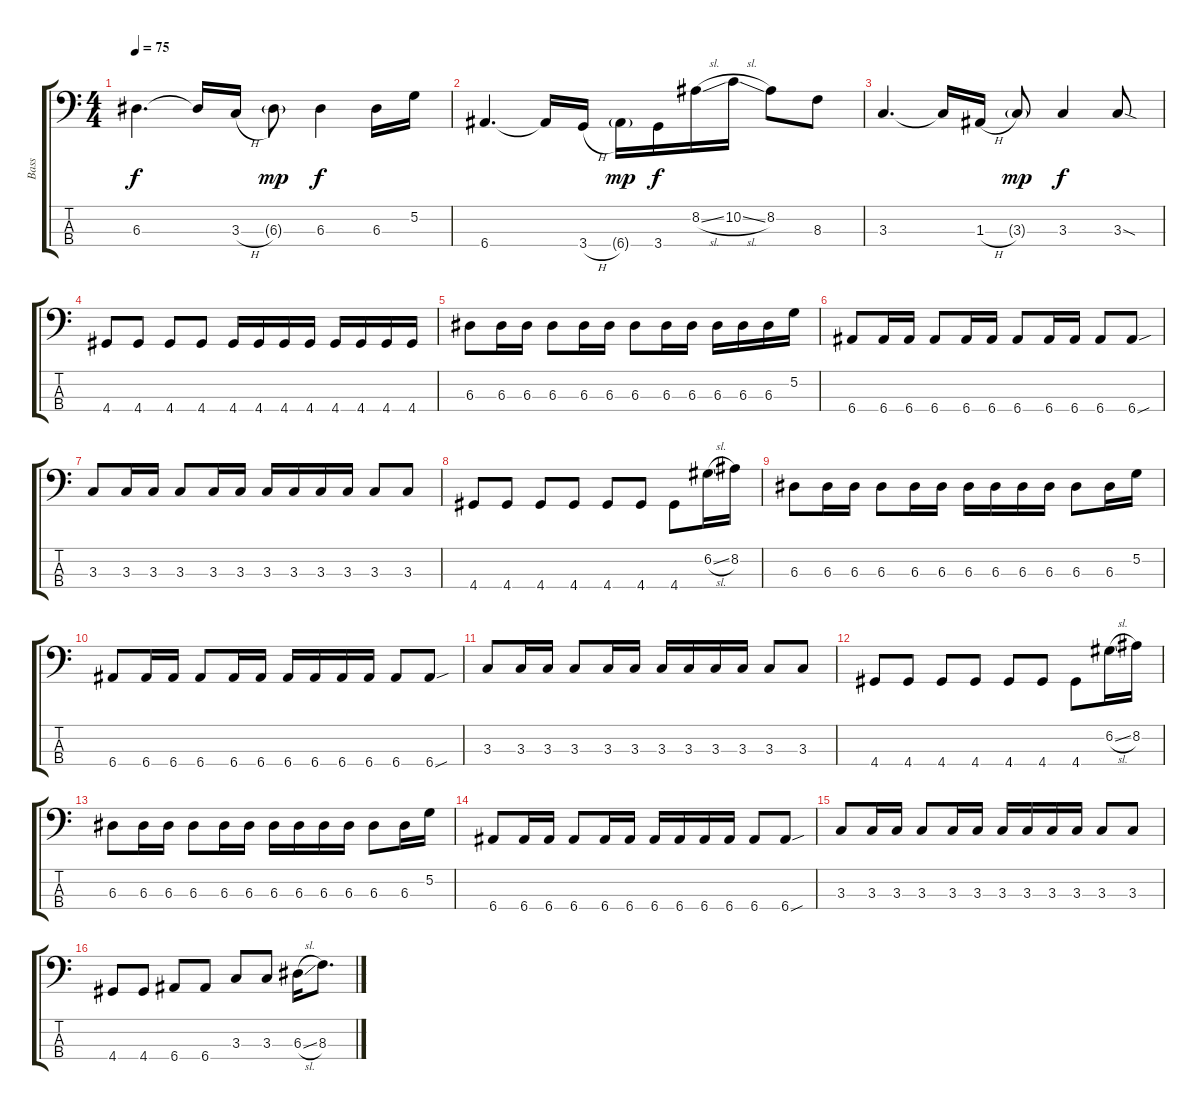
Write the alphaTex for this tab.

\track ("Bass" "Bass") {instrument electricbassfinger}
\staff {score tabs}
\tuning (G2 D2 A1 E1) {hide}
\ts (4 4)
\tempo 75
\clef f4
\ks c
6.3.4{d dy f} 6.3{t}.16 3.3{h}.16 6.3{g}.8{dy mp} 6.3.4{dy f} 6.3.16 5.2.16 |
6.4.4{d} 6.4{t}.16 3.4{h}.16 6.4{g}.16{dy mp} 3.4.16{dy f} 8.2{sl}.16 10.2{sl}.16 8.2.8 8.3.8 |
3.3.4{d} 3.3{t}.16 1.3{h}.16 3.3{g}.8{dy mp} 3.3.4{dy f} 3.3{sod}.8 |
4.4.8 4.4.8 4.4.8 4.4.8 4.4.16 4.4.16 4.4.16 4.4.16 4.4.16 4.4.16 4.4.16 4.4.16 |
6.3.8 6.3.16 6.3.16 6.3.8 6.3.16 6.3.16 6.3.8 6.3.16 6.3.16 6.3.16 6.3.16 6.3.16 5.2.16 |
6.4.8 6.4.16 6.4.16 6.4.8 6.4.16 6.4.16 6.4.8 6.4.16 6.4.16 6.4.8 6.4{sou}.8 |
3.3.8 3.3.16 3.3.16 3.3.8 3.3.16 3.3.16 3.3.16 3.3.16 3.3.16 3.3.16 3.3.8 3.3.8 |
4.4.8 4.4.8 4.4.8 4.4.8 4.4.8 4.4.8 4.4.8 6.2{sl}.16 8.2.16 |
6.3.8 6.3.16 6.3.16 6.3.8 6.3.16 6.3.16 6.3.16 6.3.16 6.3.16 6.3.16 6.3.8 6.3.16 5.2.16 |
6.4.8 6.4.16 6.4.16 6.4.8 6.4.16 6.4.16 6.4.16 6.4.16 6.4.16 6.4.16 6.4.8 6.4{sou}.8 |
3.3.8 3.3.16 3.3.16 3.3.8 3.3.16 3.3.16 3.3.16 3.3.16 3.3.16 3.3.16 3.3.8 3.3.8 |
4.4.8 4.4.8 4.4.8 4.4.8 4.4.8 4.4.8 4.4.8 6.2{sl}.16 8.2.16 |
6.3.8 6.3.16 6.3.16 6.3.8 6.3.16 6.3.16 6.3.16 6.3.16 6.3.16 6.3.16 6.3.8 6.3.16 5.2.16 |
6.4.8 6.4.16 6.4.16 6.4.8 6.4.16 6.4.16 6.4.16 6.4.16 6.4.16 6.4.16 6.4.8 6.4{sou}.8 |
3.3.8 3.3.16 3.3.16 3.3.8 3.3.16 3.3.16 3.3.16 3.3.16 3.3.16 3.3.16 3.3.8 3.3.8 |
4.4.8 4.4.8 6.4.8 6.4.8 3.3.8 3.3.8 6.3{sl}.16 8.3.8{d}
